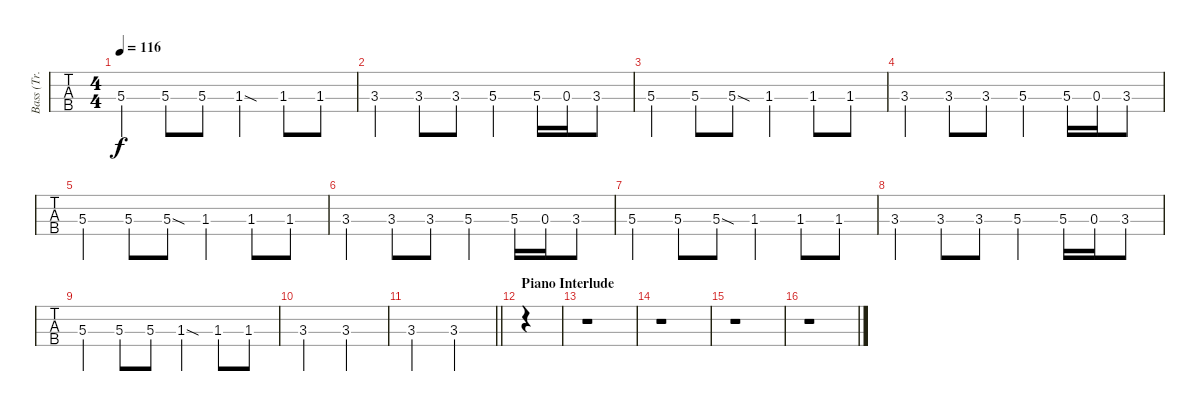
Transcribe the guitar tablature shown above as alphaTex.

\track ("Bass (Tr. 6A/Tr. 11B)" "Bass (Tr. ") {instrument electricbassfinger}
\staff {tabs}
\tuning (G2 D2 A1 E1) {hide}
\ts (4 4)
\tempo 116
\clef f4
\ks c
5.3.4{dy f} 5.3.8 5.3.8 1.3{sod}.4 1.3.8 1.3.8 |
3.3.4 3.3.8 3.3.8 5.3.4 5.3.16 0.3.16 3.3.8 |
5.3.4 5.3.8 5.3{sod}.8 1.3.4 1.3.8 1.3.8 |
3.3.4 3.3.8 3.3.8 5.3.4 5.3.16 0.3.16 3.3.8 |
5.3.4 5.3.8 5.3{sod}.8 1.3.4 1.3.8 1.3.8 |
3.3.4 3.3.8 3.3.8 5.3.4 5.3.16 0.3.16 3.3.8 |
5.3.4 5.3.8 5.3{sod}.8 1.3.4 1.3.8 1.3.8 |
3.3.4 3.3.8 3.3.8 5.3.4 5.3.16 0.3.16 3.3.8 |
5.3.4 5.3.8 5.3.8 1.3{sod}.4 1.3.8 1.3.8 |
3.3.2 3.3.2 |
\barLineRight lightlight
3.3.2 3.3.2 |
\section ("" "Piano Interlude")
|
r.1 |
r.1 |
r.1 |
r.1
